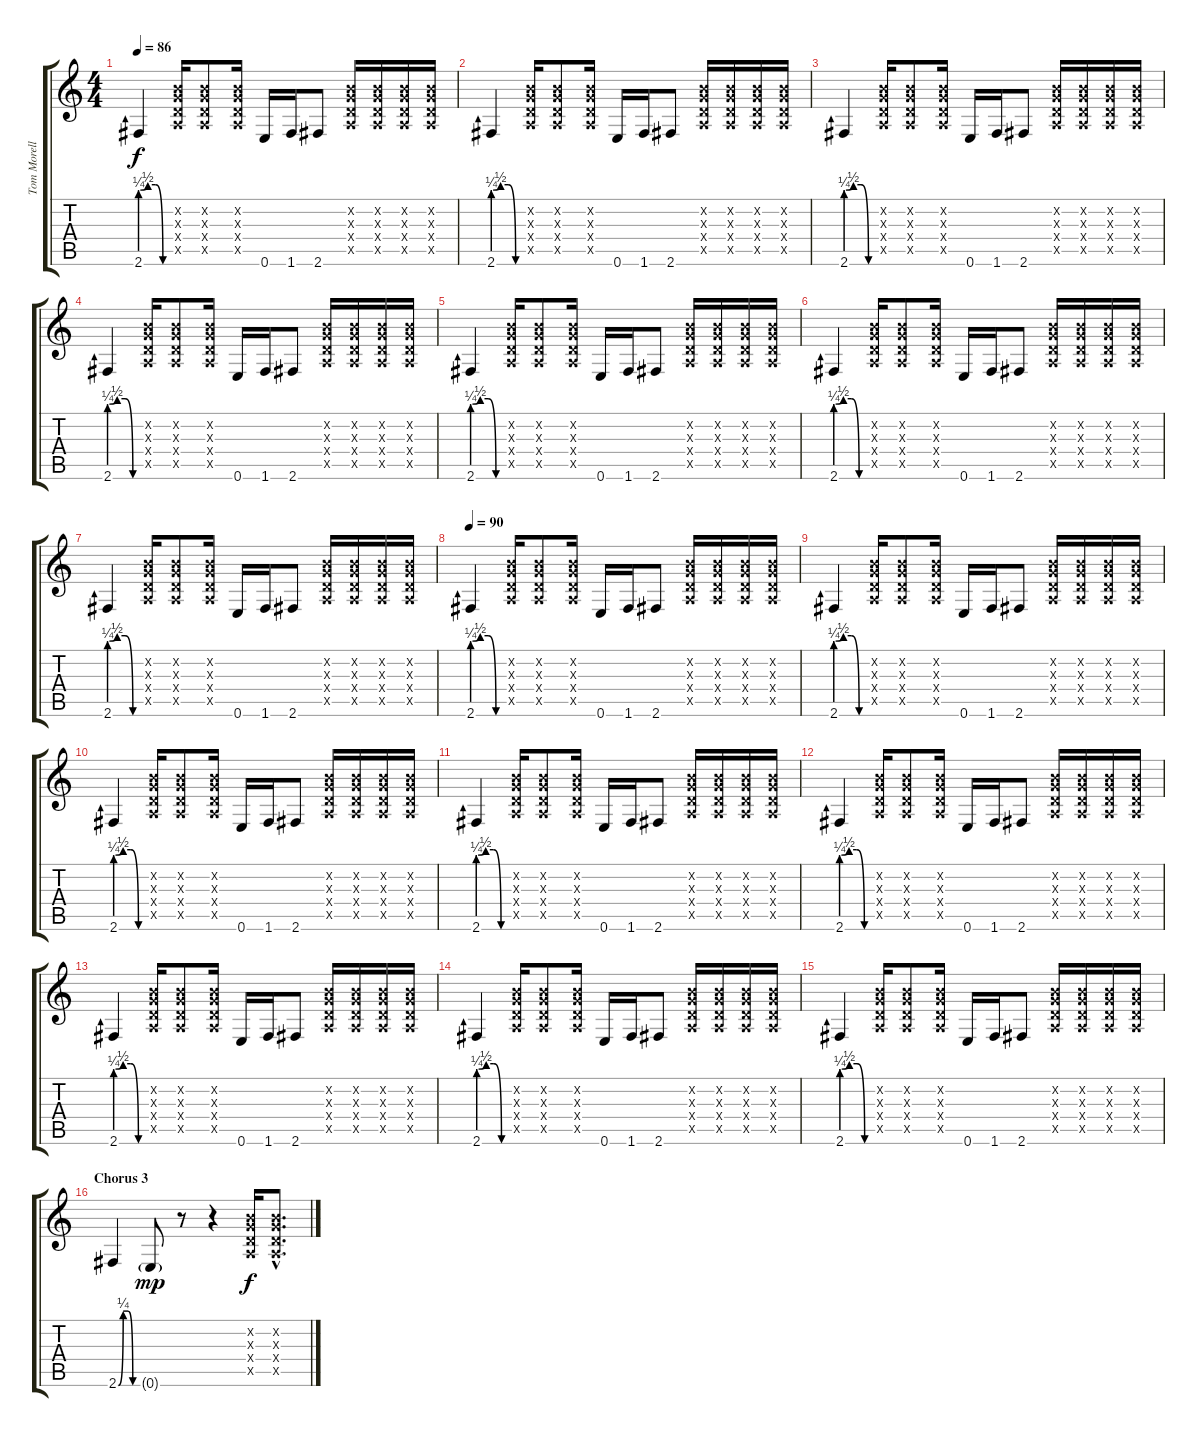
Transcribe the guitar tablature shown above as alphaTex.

\track ("Tom Morello / Guitar" "Tom Morell") {instrument overdrivenguitar}
\staff {score tabs}
\tuning (E4 B3 G3 D3 A2 E2) {hide}
\ts (4 4)
\tempo 86
\clef g2
\ks c
2.6{be (custom 0 1 15 2 30 2 45 0 60 0)}.4{dy f} (0.2{x} 0.3{x} 0.4{x} 0.5{x}).16 (0.2{x} 0.3{x} 0.4{x} 0.5{x}).8 (0.2{x} 0.3{x} 0.4{x} 0.5{x}).16 0.6.16 1.6.16 2.6.8 (0.2{x} 0.3{x} 0.4{x} 0.5{x}).16 (0.2{x} 0.3{x} 0.4{x} 0.5{x}).16 (0.2{x} 0.3{x} 0.4{x} 0.5{x}).16 (0.2{x} 0.3{x} 0.4{x} 0.5{x}).16 |
2.6{be (custom 0 1 15 2 30 2 45 0 60 0)}.4 (0.2{x} 0.3{x} 0.4{x} 0.5{x}).16 (0.2{x} 0.3{x} 0.4{x} 0.5{x}).8 (0.2{x} 0.3{x} 0.4{x} 0.5{x}).16 0.6.16 1.6.16 2.6.8 (0.2{x} 0.3{x} 0.4{x} 0.5{x}).16 (0.2{x} 0.3{x} 0.4{x} 0.5{x}).16 (0.2{x} 0.3{x} 0.4{x} 0.5{x}).16 (0.2{x} 0.3{x} 0.4{x} 0.5{x}).16 |
2.6{be (custom 0 1 15 2 30 2 45 0 60 0)}.4 (0.2{x} 0.3{x} 0.4{x} 0.5{x}).16 (0.2{x} 0.3{x} 0.4{x} 0.5{x}).8 (0.2{x} 0.3{x} 0.4{x} 0.5{x}).16 0.6.16 1.6.16 2.6.8 (0.2{x} 0.3{x} 0.4{x} 0.5{x}).16 (0.2{x} 0.3{x} 0.4{x} 0.5{x}).16 (0.2{x} 0.3{x} 0.4{x} 0.5{x}).16 (0.2{x} 0.3{x} 0.4{x} 0.5{x}).16 |
2.6{be (custom 0 1 15 2 30 2 45 0 60 0)}.4 (0.2{x} 0.3{x} 0.4{x} 0.5{x}).16 (0.2{x} 0.3{x} 0.4{x} 0.5{x}).8 (0.2{x} 0.3{x} 0.4{x} 0.5{x}).16 0.6.16 1.6.16 2.6.8 (0.2{x} 0.3{x} 0.4{x} 0.5{x}).16 (0.2{x} 0.3{x} 0.4{x} 0.5{x}).16 (0.2{x} 0.3{x} 0.4{x} 0.5{x}).16 (0.2{x} 0.3{x} 0.4{x} 0.5{x}).16 |
2.6{be (custom 0 1 15 2 30 2 45 0 60 0)}.4 (0.2{x} 0.3{x} 0.4{x} 0.5{x}).16 (0.2{x} 0.3{x} 0.4{x} 0.5{x}).8 (0.2{x} 0.3{x} 0.4{x} 0.5{x}).16 0.6.16 1.6.16 2.6.8 (0.2{x} 0.3{x} 0.4{x} 0.5{x}).16 (0.2{x} 0.3{x} 0.4{x} 0.5{x}).16 (0.2{x} 0.3{x} 0.4{x} 0.5{x}).16 (0.2{x} 0.3{x} 0.4{x} 0.5{x}).16 |
2.6{be (custom 0 1 15 2 30 2 45 0 60 0)}.4 (0.2{x} 0.3{x} 0.4{x} 0.5{x}).16 (0.2{x} 0.3{x} 0.4{x} 0.5{x}).8 (0.2{x} 0.3{x} 0.4{x} 0.5{x}).16 0.6.16 1.6.16 2.6.8 (0.2{x} 0.3{x} 0.4{x} 0.5{x}).16 (0.2{x} 0.3{x} 0.4{x} 0.5{x}).16 (0.2{x} 0.3{x} 0.4{x} 0.5{x}).16 (0.2{x} 0.3{x} 0.4{x} 0.5{x}).16 |
2.6{be (custom 0 1 15 2 30 2 45 0 60 0)}.4 (0.2{x} 0.3{x} 0.4{x} 0.5{x}).16 (0.2{x} 0.3{x} 0.4{x} 0.5{x}).8 (0.2{x} 0.3{x} 0.4{x} 0.5{x}).16 0.6.16 1.6.16 2.6.8 (0.2{x} 0.3{x} 0.4{x} 0.5{x}).16 (0.2{x} 0.3{x} 0.4{x} 0.5{x}).16 (0.2{x} 0.3{x} 0.4{x} 0.5{x}).16 (0.2{x} 0.3{x} 0.4{x} 0.5{x}).16 |
\tempo 90
2.6{be (custom 0 1 15 2 30 2 45 0 60 0)}.4{volume 13} (0.2{x} 0.3{x} 0.4{x} 0.5{x}).16 (0.2{x} 0.3{x} 0.4{x} 0.5{x}).8 (0.2{x} 0.3{x} 0.4{x} 0.5{x}).16 0.6.16 1.6.16 2.6.8 (0.2{x} 0.3{x} 0.4{x} 0.5{x}).16 (0.2{x} 0.3{x} 0.4{x} 0.5{x}).16 (0.2{x} 0.3{x} 0.4{x} 0.5{x}).16 (0.2{x} 0.3{x} 0.4{x} 0.5{x}).16 |
2.6{be (custom 0 1 15 2 30 2 45 0 60 0)}.4 (0.2{x} 0.3{x} 0.4{x} 0.5{x}).16 (0.2{x} 0.3{x} 0.4{x} 0.5{x}).8 (0.2{x} 0.3{x} 0.4{x} 0.5{x}).16 0.6.16 1.6.16 2.6.8 (0.2{x} 0.3{x} 0.4{x} 0.5{x}).16 (0.2{x} 0.3{x} 0.4{x} 0.5{x}).16 (0.2{x} 0.3{x} 0.4{x} 0.5{x}).16 (0.2{x} 0.3{x} 0.4{x} 0.5{x}).16 |
2.6{be (custom 0 1 15 2 30 2 45 0 60 0)}.4 (0.2{x} 0.3{x} 0.4{x} 0.5{x}).16 (0.2{x} 0.3{x} 0.4{x} 0.5{x}).8 (0.2{x} 0.3{x} 0.4{x} 0.5{x}).16 0.6.16 1.6.16 2.6.8 (0.2{x} 0.3{x} 0.4{x} 0.5{x}).16 (0.2{x} 0.3{x} 0.4{x} 0.5{x}).16 (0.2{x} 0.3{x} 0.4{x} 0.5{x}).16 (0.2{x} 0.3{x} 0.4{x} 0.5{x}).16 |
2.6{be (custom 0 1 15 2 30 2 45 0 60 0)}.4 (0.2{x} 0.3{x} 0.4{x} 0.5{x}).16 (0.2{x} 0.3{x} 0.4{x} 0.5{x}).8 (0.2{x} 0.3{x} 0.4{x} 0.5{x}).16 0.6.16 1.6.16 2.6.8 (0.2{x} 0.3{x} 0.4{x} 0.5{x}).16 (0.2{x} 0.3{x} 0.4{x} 0.5{x}).16 (0.2{x} 0.3{x} 0.4{x} 0.5{x}).16 (0.2{x} 0.3{x} 0.4{x} 0.5{x}).16 |
2.6{be (custom 0 1 15 2 30 2 45 0 60 0)}.4 (0.2{x} 0.3{x} 0.4{x} 0.5{x}).16 (0.2{x} 0.3{x} 0.4{x} 0.5{x}).8 (0.2{x} 0.3{x} 0.4{x} 0.5{x}).16 0.6.16 1.6.16 2.6.8 (0.2{x} 0.3{x} 0.4{x} 0.5{x}).16 (0.2{x} 0.3{x} 0.4{x} 0.5{x}).16 (0.2{x} 0.3{x} 0.4{x} 0.5{x}).16 (0.2{x} 0.3{x} 0.4{x} 0.5{x}).16 |
2.6{be (custom 0 1 15 2 30 2 45 0 60 0)}.4 (0.2{x} 0.3{x} 0.4{x} 0.5{x}).16 (0.2{x} 0.3{x} 0.4{x} 0.5{x}).8 (0.2{x} 0.3{x} 0.4{x} 0.5{x}).16 0.6.16 1.6.16 2.6.8 (0.2{x} 0.3{x} 0.4{x} 0.5{x}).16 (0.2{x} 0.3{x} 0.4{x} 0.5{x}).16 (0.2{x} 0.3{x} 0.4{x} 0.5{x}).16 (0.2{x} 0.3{x} 0.4{x} 0.5{x}).16 |
2.6{be (custom 0 1 15 2 30 2 45 0 60 0)}.4 (0.2{x} 0.3{x} 0.4{x} 0.5{x}).16 (0.2{x} 0.3{x} 0.4{x} 0.5{x}).8 (0.2{x} 0.3{x} 0.4{x} 0.5{x}).16 0.6.16 1.6.16 2.6.8 (0.2{x} 0.3{x} 0.4{x} 0.5{x}).16 (0.2{x} 0.3{x} 0.4{x} 0.5{x}).16 (0.2{x} 0.3{x} 0.4{x} 0.5{x}).16 (0.2{x} 0.3{x} 0.4{x} 0.5{x}).16 |
2.6{be (custom 0 1 15 2 30 2 45 0 60 0)}.4 (0.2{x} 0.3{x} 0.4{x} 0.5{x}).16 (0.2{x} 0.3{x} 0.4{x} 0.5{x}).8 (0.2{x} 0.3{x} 0.4{x} 0.5{x}).16 0.6.16 1.6.16 2.6.8 (0.2{x} 0.3{x} 0.4{x} 0.5{x}).16 (0.2{x} 0.3{x} 0.4{x} 0.5{x}).16 (0.2{x} 0.3{x} 0.4{x} 0.5{x}).16 (0.2{x} 0.3{x} 0.4{x} 0.5{x}).16 |
\section ("" "Chorus 3")
2.6{be (custom 0 0 15 1 30 1 45 0 60 0)}.4 0.6{g}.8{dy mp} r.8 r.4 (0.2{x} 0.3{x} 0.4{x} 0.5{x}).16{dy f} (0.2{hac x} 0.3{hac x} 0.4{hac x} 0.5{hac x}).8{d}
